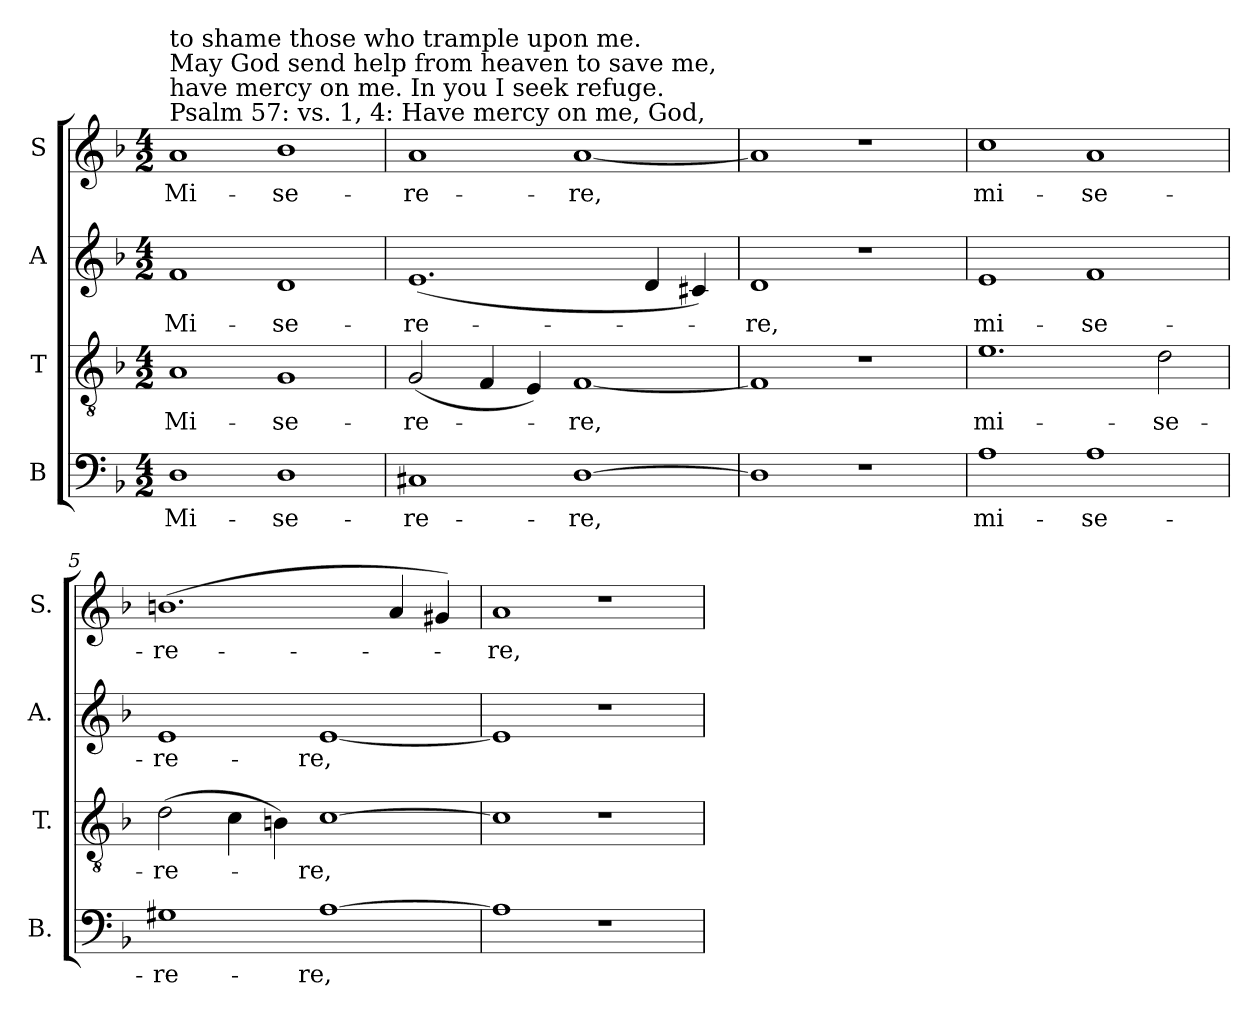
**kern	**text	**kern	**text	**kern	**text	**kern	**text
*part4	*part4	*part3	*part3	*part2	*part2	*part1	*part1
*staff4	*staff4	*staff3	*staff3	*staff2	*staff2	*staff1	*staff1
*I"B	*	*I"T	*	*I"A	*	*I"S	*
*I'B.	*	*I'T.	*	*I'A.	*	*I'S.	*
!!LO:PB:g=z
*clefF4	*	*clefGv2	*	*clefG2	*	*clefG2	*
*	*	*ITrd7c12	*	*	*	*	*
*k[b-]	*	*k[b-]	*	*k[b-]	*	*k[b-]	*
*F:	*	*F:	*	*F:	*	*F:	*
*M4/2	*	*M4/2	*	*M4/2	*	*M4/2	*
*MM144	*	*MM144	*	*MM144	*	*MM144	*
=1	=1	=1	=1	=1	=1	=1	=1
!	!LO:LY:b:color=#000000	!	!	!	!	!	!
!	!	!	!LO:LY:b:color=#000000	!	!	!	!
!	!	!	!	!	!LO:LY:b:color=#000000	!	!
!	!	!	!	!	!	!LO:TX:a:t=Psalm 57&colon; vs. 1, 4&colon;  Have mercy on me, God,	!
!	!	!	!	!	!	!LO:TX:t=have mercy on me. In you I seek refuge.	!
!	!	!	!	!	!	!LO:TX:t=May God send help from heaven to save me,	!
!	!	!	!	!	!	!LO:TX:t=to shame those who trample upon me.	!
!	!	!	!	!	!	!	!LO:LY:b:color=#000000
1Di	Mi-	1AAi	Mi-	1fi	Mi-	1ai	Mi-
!	!LO:LY:b:color=#000000	!	!	!	!	!	!
!	!	!	!LO:LY:b:color=#000000	!	!	!	!
!	!	!	!	!	!LO:LY:b:color=#000000	!	!
!	!	!	!	!	!	!	!LO:LY:b:color=#000000
1Di	-se-	1GGi	-se-	1di	-se-	1b-i	-se-
=2	=2	=2	=2	=2	=2	=2	=2
!	!LO:LY:b:color=#000000	!	!	!	!	!	!
!	!	!	!LO:LY:b:color=#000000	!	!	!	!
!	!	!	!	!	!LO:LY:b:color=#000000	!	!
!	!	!	!	!	!	!	!LO:LY:b:color=#000000
1C#Xi	-re-	(2GGi/	-re-	(1.ei	-re-	1ai	-re-
.	.	4FFi/	.	.	.	.	.
.	.	4EEi/)	.	.	.	.	.
!	!LO:LY:b:color=#000000	!	!	!	!	!	!
!	!	!	!LO:LY:b:color=#000000	!	!	!	!
!	!	!	!	!	!	!	!LO:LY:b:color=#000000
[1Di	-re,	[1FFi	-re,	.	.	[1ai	-re,
.	.	.	.	4di/	.	.	.
.	.	.	.	4c#Xi/)	.	.	.
=3	=3	=3	=3	=3	=3	=3	=3
!	!	!	!	!	!LO:LY:b:color=#000000	!	!
1Di]	.	1FFi]	.	1di	-re,	1ai]	.
1r	.	1r	.	1r	.	1r	.
=4	=4	=4	=4	=4	=4	=4	=4
!	!LO:LY:b:color=#000000	!	!	!	!	!	!
!	!	!	!LO:LY:b:color=#000000	!	!	!	!
!	!	!	!	!	!LO:LY:b:color=#000000	!	!
!	!	!	!	!	!	!	!LO:LY:b:color=#000000
1Ai	mi-	1.Ei	mi-	1ei	mi-	1cci	mi-
!	!LO:LY:b:color=#000000	!	!	!	!	!	!
!	!	!	!	!	!LO:LY:b:color=#000000	!	!
!	!	!	!	!	!	!	!LO:LY:b:color=#000000
1Ai	-se-	.	.	1fi	-se-	1ai	-se-
!	!	!	!LO:LY:b:color=#000000	!	!	!	!
.	.	2Di\	-se-	.	.	.	.
=5	=5	=5	=5	=5	=5	=5	=5
!	!LO:LY:b:color=#000000	!	!	!	!	!	!
!	!	!	!LO:LY:b:color=#000000	!	!	!	!
!	!	!	!	!	!LO:LY:b:color=#000000	!	!
!	!	!	!	!	!	!	!LO:LY:b:color=#000000
1G#Xi	-re-	(2Di\	-re-	1ei	-re-	(1.bni	-re-
.	.	4Ci\	.	.	.	.	.
.	.	4BBni\)	.	.	.	.	.
!	!LO:LY:b:color=#000000	!	!	!	!	!	!
!	!	!	!LO:LY:b:color=#000000	!	!	!	!
!	!	!	!	!	!LO:LY:b:color=#000000	!	!
[1Ai	-re,	[1Ci	-re,	[1ei	-re,	.	.
.	.	.	.	.	.	4ai/	.
.	.	.	.	.	.	4g#Xi/)	.
=6	=6	=6	=6	=6	=6	=6	=6
!	!	!	!	!	!	!	!LO:LY:b:color=#000000
1Ai]	.	1Ci]	.	1ei]	.	1ai	-re,
1r	.	1r	.	1r	.	1r	.
=	=	=	=	=	=	=	=
*-	*-	*-	*-	*-	*-	*-	*-
